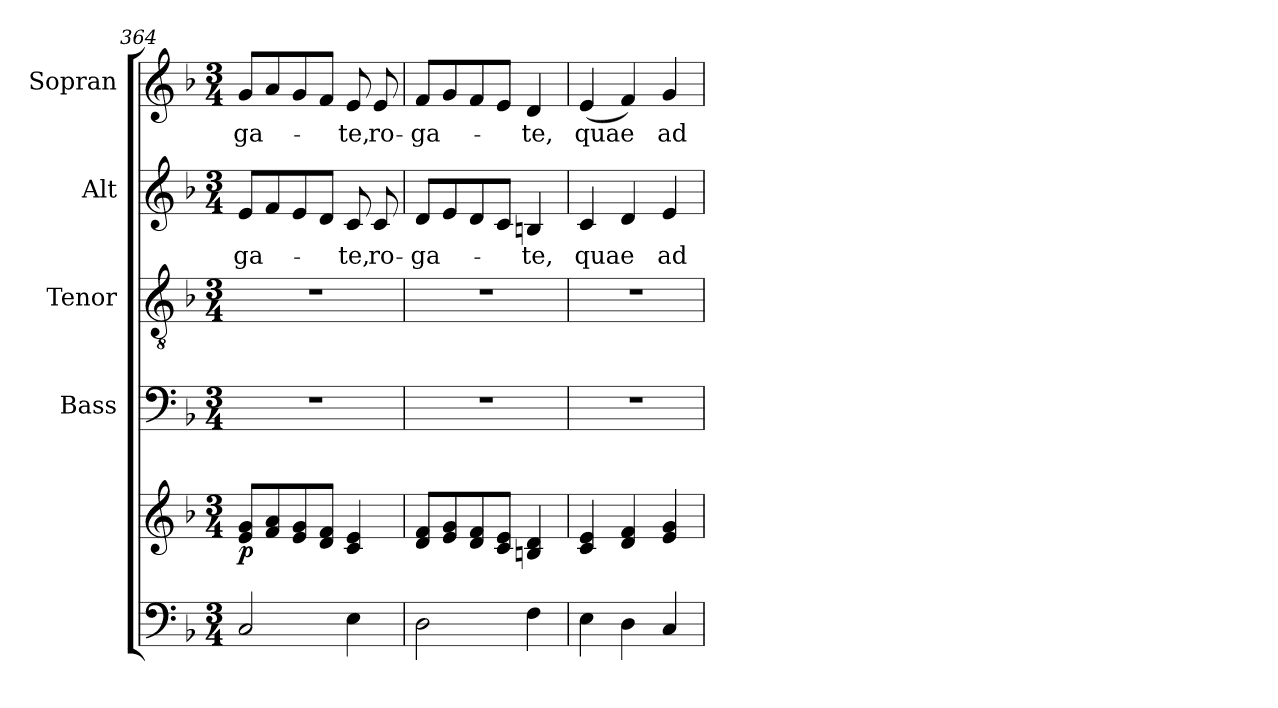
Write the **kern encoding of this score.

**kern	**kern	**dynam	**kern	**kern	**kern	**text	**kern	**text
*part5	*part5	*part5	*part4	*part3	*part2	*part2	*part1	*part1
*staff6	*staff5	*staff5/6	*staff4	*staff3	*staff2	*staff2	*staff1	*staff1
*	*	*	*I"Bass	*I"Tenor	*I"Alt	*	*I"Sopran	*
*	*	*	*I'B.	*I'T.	*I'A.	*	*I'S.	*
*clefF4	*clefG2	*	*clefF4	*clefGv2	*clefG2	*	*clefG2	*
*k[b-]	*k[b-]	*	*k[b-]	*k[b-]	*k[b-]	*	*k[b-]	*
*F:	*F:	*	*F:	*F:	*F:	*	*F:	*
*M3/4	*M3/4	*	*M3/4	*M3/4	*M3/4	*	*M3/4	*
=364	=364	=364	=364	=364	=364	=364	=364	=364
!	!	!LO:DY:b	!	!	!	!LO:LY:b	!	!LO:LY:b
2C/	8e/ 8g/L	p	2.r	2.r	8e/L	-ga-	8g/L	-ga-
.	8f/ 8a/	.	.	.	8f/	.	8a/	.
.	8e/ 8g/	.	.	.	8e/	.	8g/	.
.	8d/ 8f/J	.	.	.	8d/J	.	8f/J	.
!	!	!	!	!	!	!LO:LY:b	!	!LO:LY:b
4E\	4c/ 4e/	.	.	.	8c/	-te,	8e/	-te,
!	!	!	!	!	!	!LO:LY:b	!	!LO:LY:b
.	.	.	.	.	8c/	ro-	8e/	ro-
=365	=365	=365	=365	=365	=365	=365	=365	=365
!	!	!	!	!	!	!LO:LY:b	!	!LO:LY:b
2D\	8d/ 8f/L	.	2.r	2.r	8d/L	-ga-	8f/L	-ga-
.	8e/ 8g/	.	.	.	8e/	.	8g/	.
.	8d/ 8f/	.	.	.	8d/	.	8f/	.
.	8c/ 8e/J	.	.	.	8c/J	.	8e/J	.
!	!	!	!	!	!	!LO:LY:b	!	!LO:LY:b
4F\	4Bn/ 4d/	.	.	.	4Bn/	-te,	4d/	-te,
!!LO:PB:g=z
=366	=366	=366	=366	=366	=366	=366	=366	=366
!	!	!	!	!	!	!LO:LY:b	!	!LO:LY:b
4E\	4c/ 4e/	.	2.r	2.r	4c/	quae	(<4e/	quae
4D\	4d/ 4f/	.	.	.	4d/	.	4f/)	.
!	!	!	!	!	!	!LO:LY:b	!	!LO:LY:b
4C/	4e/ 4g/	.	.	.	4e/	ad	4g/	ad
=	=	=	=	=	=	=	=	=
*-	*-	*-	*-	*-	*-	*-	*-	*-
